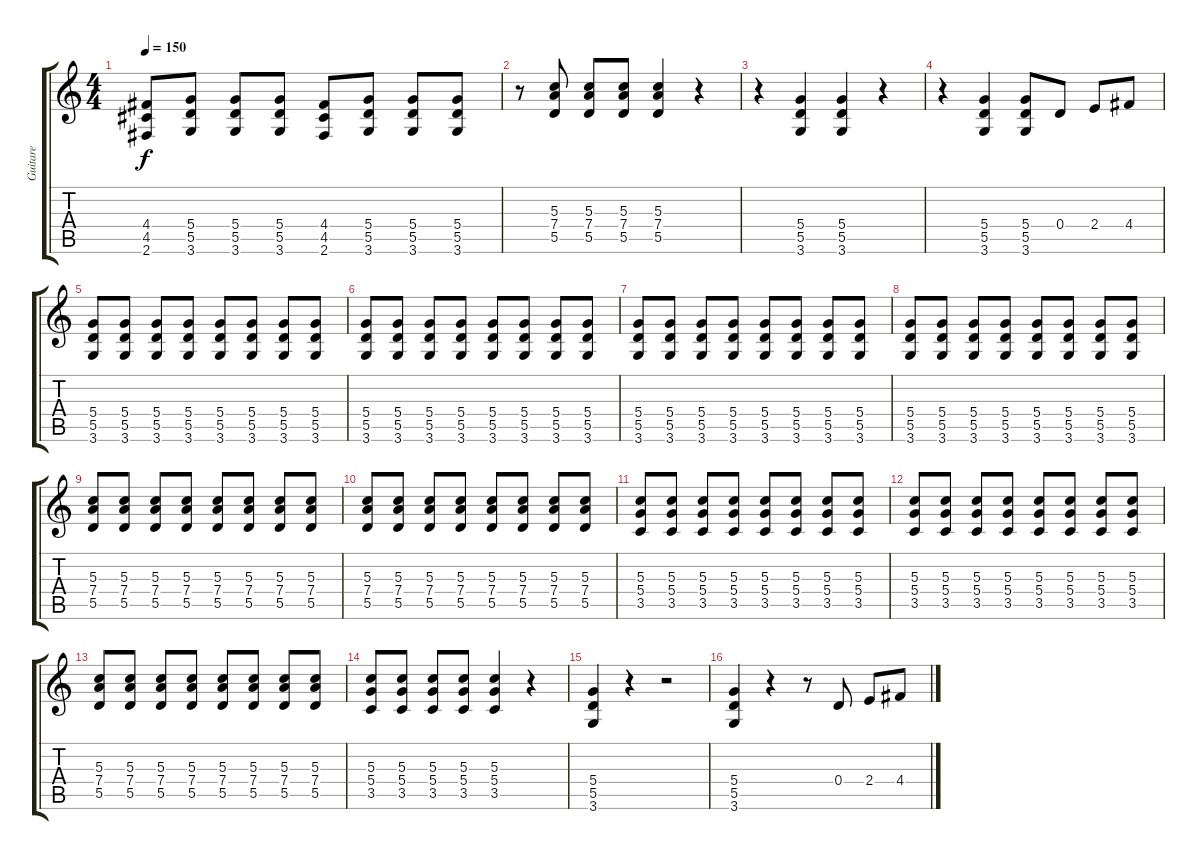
\track ("Guitare" "Guitare") {instrument distortionguitar}
\staff {score tabs}
\tuning (E4 B3 G3 D3 A2 E2) {hide}
\ts (4 4)
\tempo 150
\clef g2
\ks c
(4.4 4.5 2.6).8{dy f} (5.4 5.5 3.6).8 (5.4 5.5 3.6).8 (5.4 5.5 3.6).8 (4.4 4.5 2.6).8 (5.4 5.5 3.6).8 (5.4 5.5 3.6).8 (5.4 5.5 3.6).8 |
r.8 (5.3 7.4 5.5).8 (5.3 7.4 5.5).8 (5.3 7.4 5.5).8 (5.3 7.4 5.5).4 r.4 |
r.4 (5.4 5.5 3.6).4 (5.4 5.5 3.6).4 r.4 |
r.4 (5.4 5.5 3.6).4 (5.4 5.5 3.6).8 0.4.8 2.4.8 4.4.8 |
(5.4 5.5 3.6).8 (5.4 5.5 3.6).8 (5.4 5.5 3.6).8 (5.4 5.5 3.6).8 (5.4 5.5 3.6).8 (5.4 5.5 3.6).8 (5.4 5.5 3.6).8 (5.4 5.5 3.6).8 |
(5.4 5.5 3.6).8 (5.4 5.5 3.6).8 (5.4 5.5 3.6).8 (5.4 5.5 3.6).8 (5.4 5.5 3.6).8 (5.4 5.5 3.6).8 (5.4 5.5 3.6).8 (5.4 5.5 3.6).8 |
(5.4 5.5 3.6).8 (5.4 5.5 3.6).8 (5.4 5.5 3.6).8 (5.4 5.5 3.6).8 (5.4 5.5 3.6).8 (5.4 5.5 3.6).8 (5.4 5.5 3.6).8 (5.4 5.5 3.6).8 |
(5.4 5.5 3.6).8 (5.4 5.5 3.6).8 (5.4 5.5 3.6).8 (5.4 5.5 3.6).8 (5.4 5.5 3.6).8 (5.4 5.5 3.6).8 (5.4 5.5 3.6).8 (5.4 5.5 3.6).8 |
(5.3 7.4 5.5).8 (5.3 7.4 5.5).8 (5.3 7.4 5.5).8 (5.3 7.4 5.5).8 (5.3 7.4 5.5).8 (5.3 7.4 5.5).8 (5.3 7.4 5.5).8 (5.3 7.4 5.5).8 |
(5.3 7.4 5.5).8 (5.3 7.4 5.5).8 (5.3 7.4 5.5).8 (5.3 7.4 5.5).8 (5.3 7.4 5.5).8 (5.3 7.4 5.5).8 (5.3 7.4 5.5).8 (5.3 7.4 5.5).8 |
(5.3 5.4 3.5).8 (5.3 5.4 3.5).8 (5.3 5.4 3.5).8 (5.3 5.4 3.5).8 (5.3 5.4 3.5).8 (5.3 5.4 3.5).8 (5.3 5.4 3.5).8 (5.3 5.4 3.5).8 |
(5.3 5.4 3.5).8 (5.3 5.4 3.5).8 (5.3 5.4 3.5).8 (5.3 5.4 3.5).8 (5.3 5.4 3.5).8 (5.3 5.4 3.5).8 (5.3 5.4 3.5).8 (5.3 5.4 3.5).8 |
(5.3 7.4 5.5).8 (5.3 7.4 5.5).8 (5.3 7.4 5.5).8 (5.3 7.4 5.5).8 (5.3 7.4 5.5).8 (5.3 7.4 5.5).8 (5.3 7.4 5.5).8 (5.3 7.4 5.5).8 |
(5.3 5.4 3.5).8 (5.3 5.4 3.5).8 (5.3 5.4 3.5).8 (5.3 5.4 3.5).8 (5.3 5.4 3.5).4 r.4 |
(5.4 5.5 3.6).4 r.4 r.2 |
(5.4 5.5 3.6).4 r.4 r.8 0.4.8 2.4.8 4.4.8
